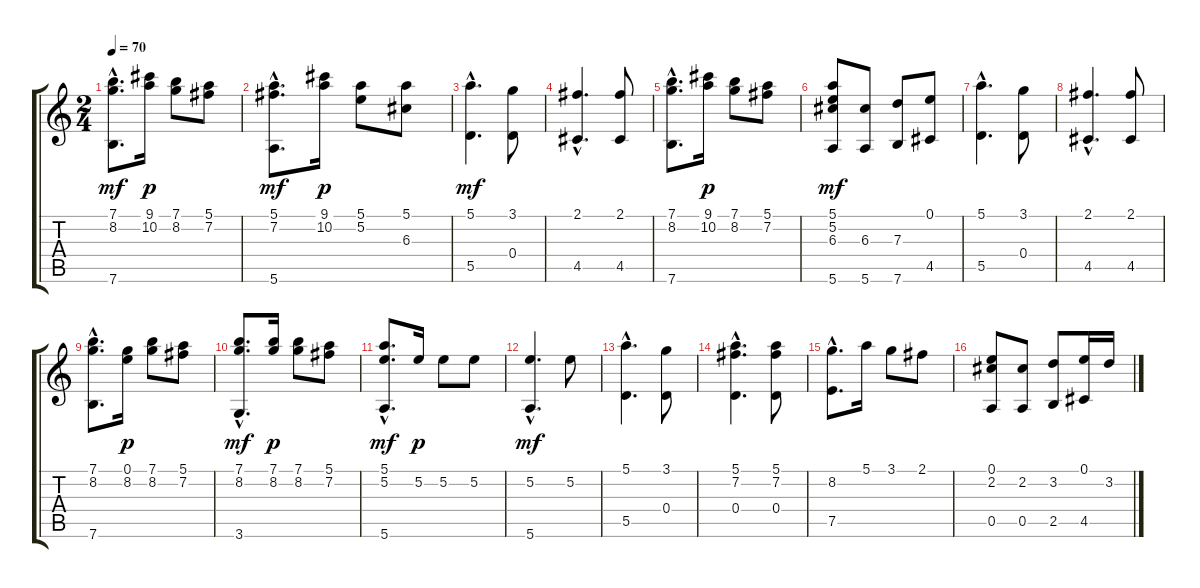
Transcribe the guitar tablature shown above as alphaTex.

\track "" {instrument acousticguitarnylon}
\staff {score tabs}
\tuning (E4 B3 G3 D3 A2 E2) {hide}
\ts (2 4)
\tempo 70
\clef g2
\ks c
(7.1{hac} 8.2{hac} 7.6).8{d dy mf} (9.1 10.2).16{dy p} (7.1 8.2).8 (5.1 7.2).8 |
(5.1{hac} 7.2{hac} 5.6).8{d dy mf} (9.1 10.2).16{dy p} (5.1 5.2).8 (5.1 6.3).8 |
(5.1{hac} 5.5{hac}).4{d dy mf} (3.1 0.4).8 |
(2.1{hac} 4.5{hac}).4{d} (2.1 4.5).8 |
(7.1{hac} 8.2{hac} 7.6).8{d} (9.1 10.2).16{dy p} (7.1 8.2).8 (5.1 7.2).8 |
(5.1 5.2 6.3 5.6).8{dy mf} (6.3 5.6).8 (7.3 7.6).8 (0.1 4.5).8 |
(5.1{hac} 5.5{hac}).4{d} (3.1 0.4).8 |
(2.1{hac} 4.5{hac}).4{d} (2.1 4.5).8 |
(7.1{hac} 8.2{hac} 7.6).8{d} (0.1 8.2).16{dy p} (7.1 8.2).8 (5.1 7.2).8 |
(7.1{hac} 8.2{hac} 3.6).8{d dy mf} (7.1 8.2).16{dy p} (7.1 8.2).8 (5.1 7.2).8 |
(5.1{hac} 5.2{hac} 5.6).8{d dy mf} 5.2.16{dy p} 5.2.8 5.2.8 |
(5.2{hac} 5.6).4{d dy mf} 5.2.8 |
(5.1{hac} 5.5{hac}).4{d} (3.1 0.4).8 |
(5.1{hac} 7.2{hac} 0.4{hac}).4{d} (5.1 7.2 0.4).8 |
(8.2{hac} 7.5).8{d} 5.1.16 3.1.8 2.1.8 |
(0.1 2.2 0.5).8 (2.2 0.5).8 (3.2 2.5).8 (0.1 4.5).16 3.2.16
